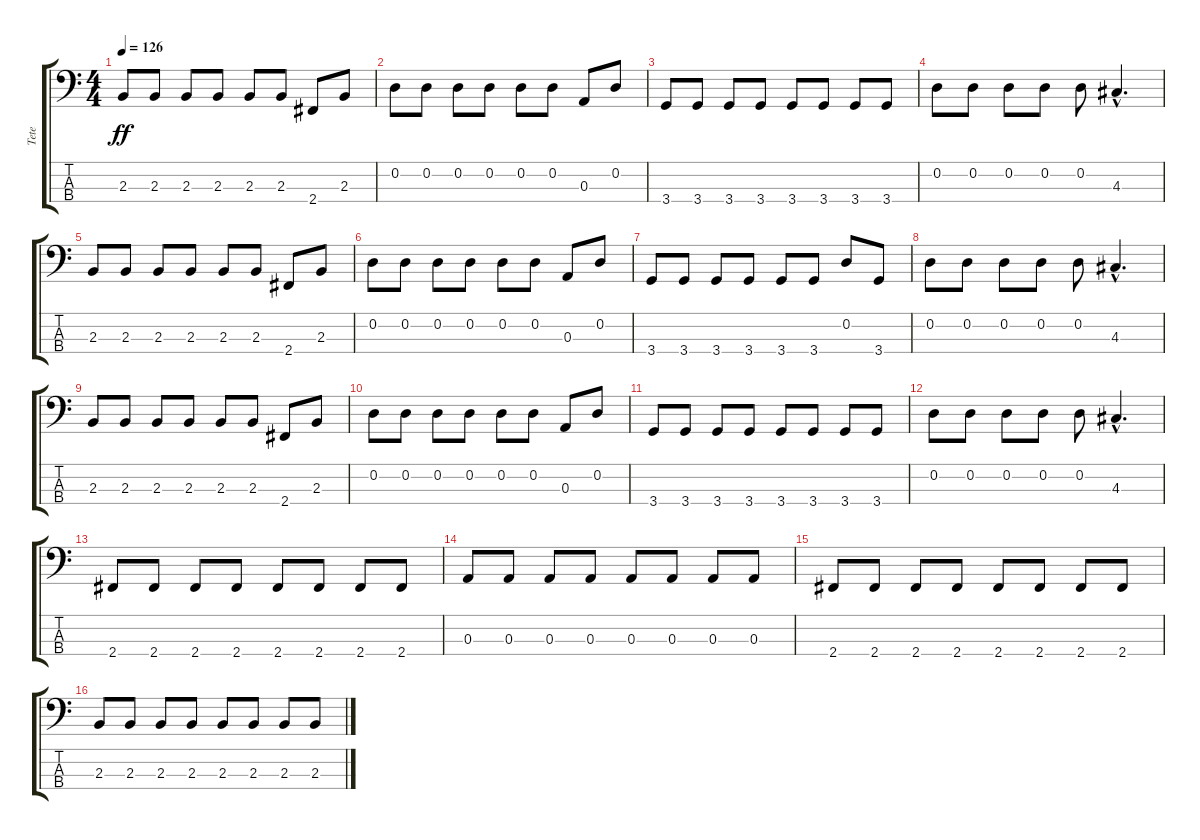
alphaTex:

\track ("Tete" "Tete") {instrument slapbass2}
\staff {score tabs}
\tuning (G2 D2 A1 E1) {hide}
\ts (4 4)
\tempo 126
\clef f4
\ks c
2.3.8{dy ff} 2.3.8 2.3.8 2.3.8 2.3.8 2.3.8 2.4.8 2.3.8 |
0.2.8 0.2.8 0.2.8 0.2.8 0.2.8 0.2.8 0.3.8 0.2.8 |
3.4.8 3.4.8 3.4.8 3.4.8 3.4.8 3.4.8 3.4.8 3.4.8 |
0.2.8 0.2.8 0.2.8 0.2.8 0.2.8 4.3{hac}.4{d} |
2.3.8 2.3.8 2.3.8 2.3.8 2.3.8 2.3.8 2.4.8 2.3.8 |
0.2.8 0.2.8 0.2.8 0.2.8 0.2.8 0.2.8 0.3.8 0.2.8 |
3.4.8 3.4.8 3.4.8 3.4.8 3.4.8 3.4.8 0.2.8 3.4.8 |
0.2.8 0.2.8 0.2.8 0.2.8 0.2.8 4.3{hac}.4{d} |
2.3.8 2.3.8 2.3.8 2.3.8 2.3.8 2.3.8 2.4.8 2.3.8 |
0.2.8 0.2.8 0.2.8 0.2.8 0.2.8 0.2.8 0.3.8 0.2.8 |
3.4.8 3.4.8 3.4.8 3.4.8 3.4.8 3.4.8 3.4.8 3.4.8 |
0.2.8 0.2.8 0.2.8 0.2.8 0.2.8 4.3{hac}.4{d} |
2.4.8 2.4.8 2.4.8 2.4.8 2.4.8 2.4.8 2.4.8 2.4.8 |
0.3.8 0.3.8 0.3.8 0.3.8 0.3.8 0.3.8 0.3.8 0.3.8 |
2.4.8 2.4.8 2.4.8 2.4.8 2.4.8 2.4.8 2.4.8 2.4.8 |
2.3.8 2.3.8 2.3.8 2.3.8 2.3.8 2.3.8 2.3.8 2.3.8
